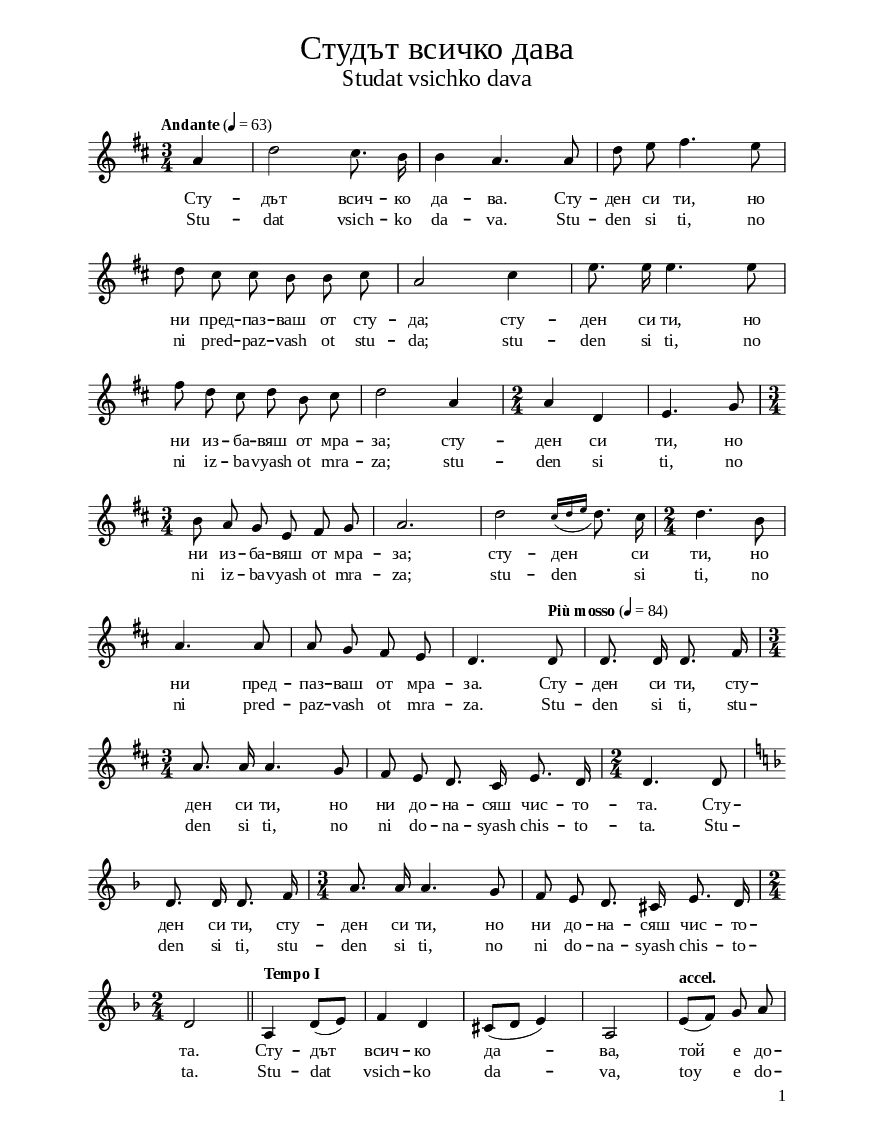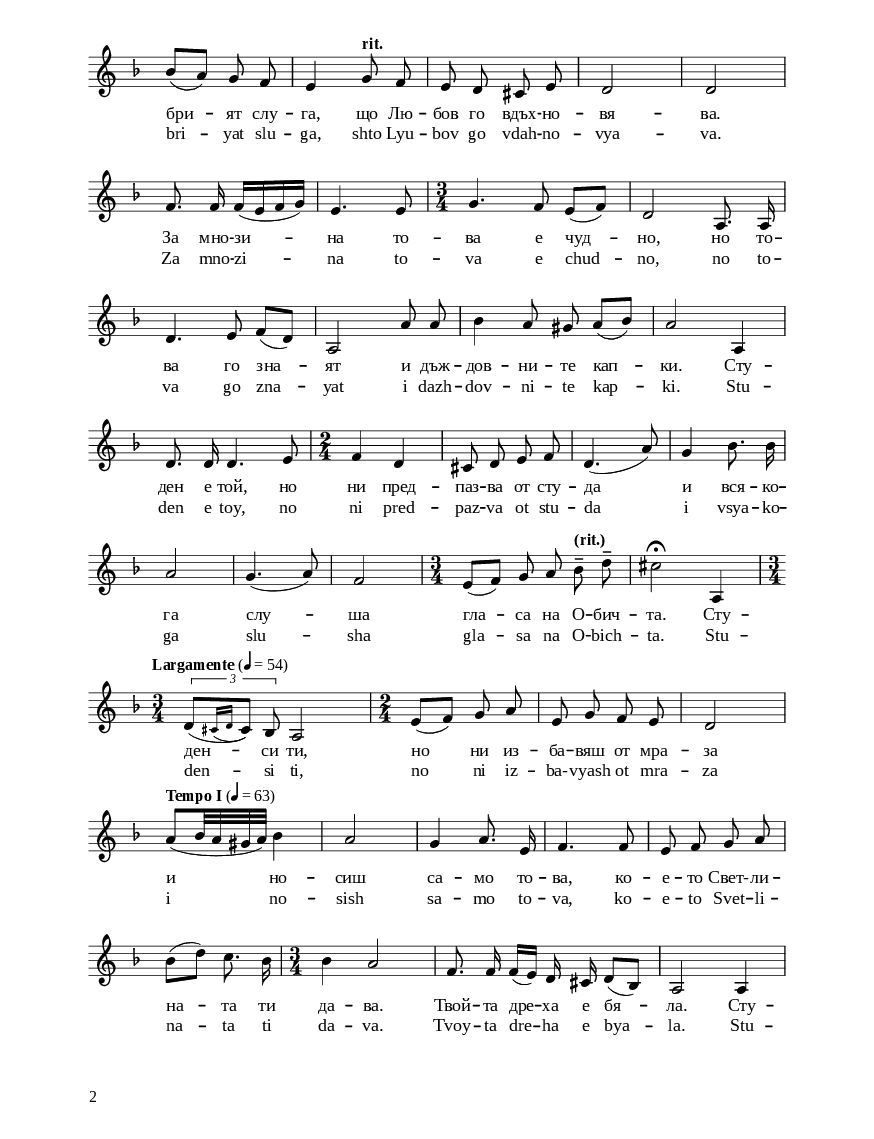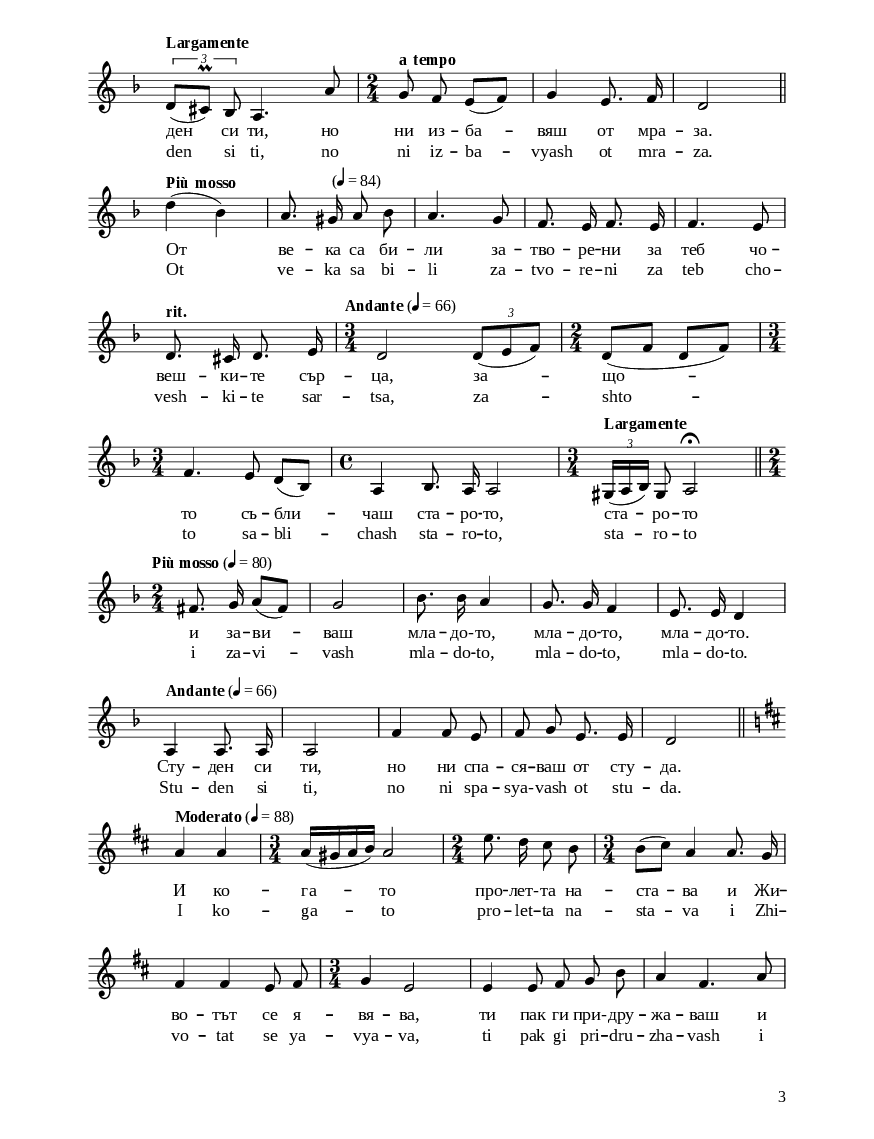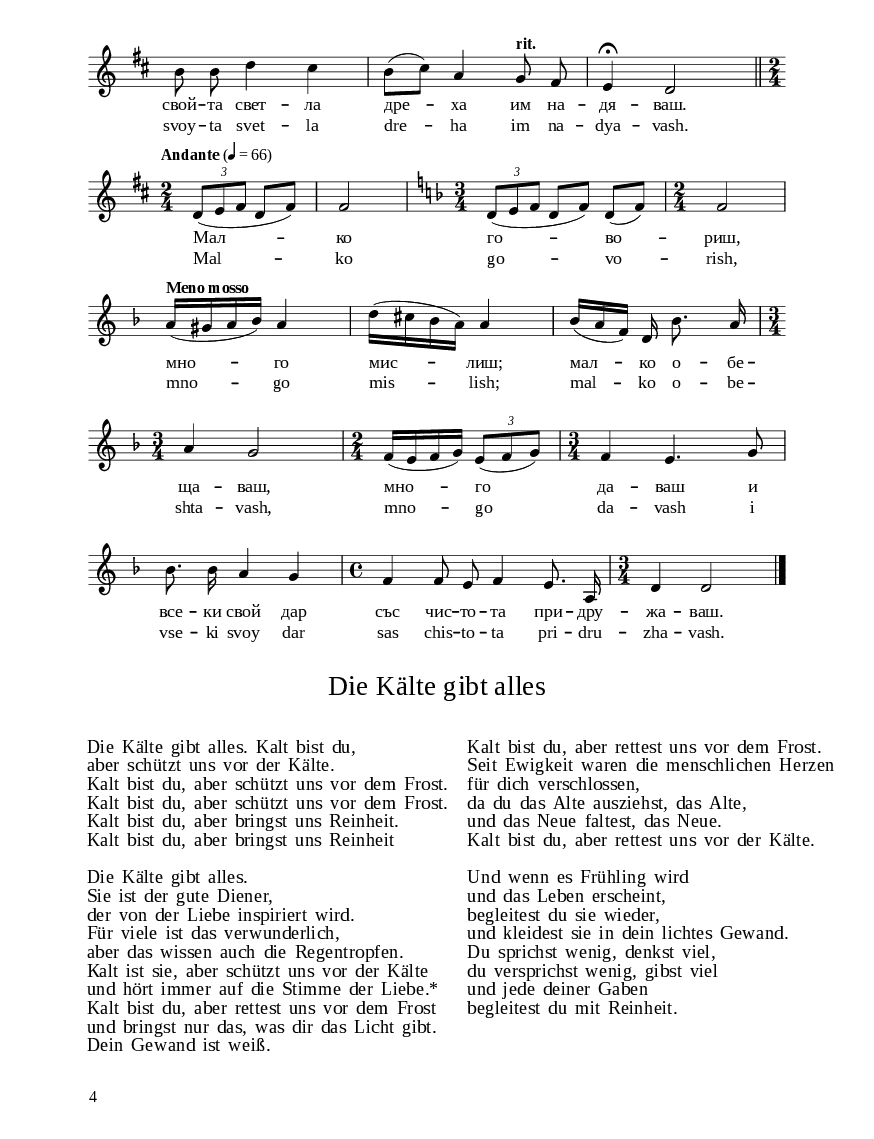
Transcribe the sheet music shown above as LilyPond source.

\version "2.24.0"

\include "include/globals.ily"

\bookpart {
  \label #'ref126
  \tocItem \markup "Студът всичко дава – Studat vsichko dava"
  \include "include/bookpart-paper.ily"
  \score {
    \include "include/score-layout.ily"

    \new Voice \absolute {
      \clef treble
      \key d \major
      \time 3/4
      \tempoFunc "Andante" 4 "63"
      \autoBeamOff
      \partial 4
      a'4 | % 2
      d''2  cis''8.  b'16 | % 3
      b'4  a'4.  a'8 | % 4
      d''8  e''8  fis''4.  e''8
      \break | % 5
      d''8  cis''8  cis''8  b'8
      b'8  cis''8 | % 6
      a'2  cis''4 | % 7
      e''8.  e''16  e''4.  e''8
      \break | % 8
      fis''8  d''8  cis''8  d''8
      b'8  cis''8 | % 9
      d''2  a'4 |
      \time 2/4  |
      a'4  d'4 | % 11
      e'4.  g'8 \break | % 12
      \time 3/4  | % 12
      b'8  a'8  g'8  e'8  fis'8
      g'8 | % 13
      a'2. | % 14
      d''2 \grace {
        cis''16 ( [  d''16
        e''16 ]
      }
      d''8. )  cis''16 | % 15
      \time 2/4  | % 15
      d''4.  b'8 \break | % 16
      a'4.  a'8 | % 17
      a'8  g'8  fis'8  e'8 | % 18
      d'4. \tempoFunc "Più mosso" 4 "84" d'8 | % 19
      d'8.  d'16  d'8.  fis'16 \break |
      \time 3/4  |
      a'8.  a'16  a'4.  g'8 | % 21
      fis'8  e'8  d'8.  cis'16  e'8.
      d'16 | % 22
      \time 2/4  | % 22
      d'4.  d'8 \break | % 23
      \key d \minor d'8.  d'16  d'8.  f'16 | % 24
      \time 3/4  | % 24
      a'8.  a'16  a'4.  g'8 | % 25
      f'8  e'8  d'8.  cis'16  e'8.
      d'16  % 26
      \break | % 27
      \time 2/4  | % 26
      d'2 \bar "||"
       | % 27
      \tempo "Tempo I" a4  d'8 ( [  e'8 ) ] | % 28
      f'4  d'4 | % 29
      cis'8 ( [  d'8 ]  e'4 ) |
      a2 | % 31
      \tempo "accel." e'8 ( [ f'8 ) ]
      g'8  a'8 \break | % 32
      bes'8 ( [  a'8 ) ]  g'8  f'8 | % 33
      e'4  g'8 ^\markup{ \bold {rit.} }  f'8 | % 34
      e'8  d'8  cis'8  e'8 | % 35
      d'2 | % 36
      d'2 \break | % 37
      f'8.  f'16  f'16 ( [  e'16  f'16
      g'16 ) ] | % 38
      e'4.  e'8 | % 39
      \time 3/4  | % 39
      g'4.  f'8  e'8 ( [  f'8 ) ] |
      d'2  a8.  a16 \break | % 41
      d'4.  e'8  f'8 ( [  d'8 ) ] | % 42
      a2  a'8  a'8 | % 43
      bes'4  a'8  gis'8  a'8 ( [
      bes'8 ) ] | % 44
      a'2  a4 | % 45
      d'8.  d'16  d'4.  e'8 | % 46
      \time 2/4  | % 46
      f'4  d'4 | % 47
      cis'8  d'8  e'8  f'8 | % 48
      d'4. (  a'8 ) | % 49
      g'4  bes'8.  bes'16 \break |
      a'2 | % 51
      g'4. (  a'8 ) | % 52
      f'2 | % 53
      \time 3/4  | % 53
      e'8 ( [  f'8 ) ]  g'8  a'8
      bes'8 -- ^\markup{ \bold {(rit.)} }  d''8 -- | % 54
      cis''2 ^\fermata  a4 \time 3/4 \break | % 55
      
      \tempoFunc "Largamente" 4 "54"
      \times 2/3  {
        d'8[ \=1( \grace { cis'16 \=2([ d'16 ]}  cis'8 \=1)\=2)] bes8
      }
      a2 | % 56
      \time 2/4  | % 56
      e'8 ( [  f'8 ) ]  g'8  a'8  | % 57
      e'8  g'8  f'8  e'8 | % 58
      d'2 \break | % 59
      \tempoFunc "Tempo I" 4 "63"
      a'8 ( [  bes'32  a'32  gis'32
      a'32 ) ]  bes'4 |
      a'2 | % 61
      g'4  a'8.  e'16 | % 62
      f'4.  f'8 | % 63
      e'8  f'8  g'8  a'8 \break | % 64
      bes'8 ( [  d''8 ) ]  c''8.
      bes'16 | % 65
      \time 3/4  | % 65
      bes'4  a'2 | % 66
      f'8.  f'16  f'16 ( [  e'16 ) ]
      d'16  cis'16  d'8 ( [  bes8 ) ] | % 67
      a2  a4 \break | % 68
      \pageBreak
      \times 2/3  {
        d'8 ( [ ^\markup{ \bold {Largamente} }  cis'8\prall ) ]
        bes8
      }
      a4. a'8
      | % 69
      \time 2/4  | % 69
      g'8 ^\markup{ \bold {a tempo} }  f'8  e'8 ( [
      f'8 ) ] |
      g'4  e'8.  f'16 | % 71
      d'2 \bar "||"
      \break | % 72
    
      d''4 ( ^\markup{ \bold {Più mosso} }  bes'4 ) | % 73
      a'8. \tempoFunc "" 4 "84"  gis'16  a'8  bes'8
      | % 74
      a'4.  g'8 | % 75
      f'8.  e'16  f'8.  e'16 | % 76
      f'4.  e'8 \break | % 77
      d'8. ^\markup{ \bold {rit.} }  cis'16  d'8.
      e'16 | % 78
      \time 3/4  | % 78
      \tempoFunc "Andante" 4 "66" d'2
      \times 2/3  {
        d'8 ( [  e'8  f'8 ) ]
      }
      | % 79
      \time 2/4  | % 79
      d'8 ( [  f'8 ]  d'8 [  f'8 ) ] \break |
      \time 3/4  |
      f'4.  e'8  d'8 ( [  bes8 ) ] | % 81
      \time 4/4  | % 81
      a4  bes8.  a16  a2 | % 82
      \time 3/4  | % 82
      \times 2/3  {
        gis16 ( [ ^\markup{ \bold {Largamente} }  a16
        bes16 )]
      }
      gis8  a2 ^\fermata \bar "||"
      \break | % 83
      \time 2/4  | % 83
      \tempoFunc "Più mosso" 4 "80" fis'8.  g'16  a'8 ( [
      fis'8 ) ] | % 84
      g'2 | % 85
      bes'8.  bes'16  a'4 | % 86
      g'8.  g'16  f'4 | % 87
      e'8.
      e'16
      d'4
      
      \stemNeutral
      \break | % 88
      \tempoFunc "Andante" 4 "66" a4  a8.  a16 | % 89
      a2 |
      f'4  f'8  e'8 | % 91
      f'8  g'8  e'8.  e'16 | % 92
      d'2 \bar "||"
      \break | % 93

      \key d \major | % 93
      \tempoFunc "Moderato" 4 "88" a'4  a'4 | % 94
      \time 3/4  | % 94
      a'16 ( [  gis'16  a'16  b'16 ) ]
      a'2 | % 95
      \time 2/4  | % 95
      e''8.  d''16  cis''8  b'8 | % 96
      \time 3/4  | % 96
      b'8 ( [  cis''8 ) ]  a'4  a'8.
      g'16 \break | % 97
      fis'4  fis'4  e'8  fis'8 | % 98
      \time 3/4 g'4  e'2 | % 99
      e'4  e'8  fis'8  g'8  b'8
      |
      a'4  fis'4.  a'8  \break | % 101
      \pageBreak
      b'8  b'8  d''4  cis''4 | % 102
      b'8 ( [  cis''8 ) ]  a'4  g'8
      ^\markup{ \bold {rit.} }  fis'8 | % 103
      | % 103
      e'4 ^\fermata  d'2 \bar "||" |
      \break % 104
     
      \time 2/4
        % 104
      \tempoFunc "Andante" 4 "66"
      \times 2/3  {
        d'8 ( [  e'8  fis'8 ]
      }
      
      %\once \override TextScript.extra-offset = #'(-1 . 1)
      d'8
      
      [  fis'8 ) ] | % 105
      fis'2 | % 106
      \key d \minor
      \time 3/4  | % 106

      \times 2/3  {
        d'8 ( [  e'8  f'8 ]
      }
      d'8 [  f'8 ) ]  d'8 ( [  f'8 ) ] | % 107
      \time 2/4  | % 107
      f'2 \break | % 108

      \tempo "Meno mosso" a'16 ( [  gis'16  a'16  bes'16 ) ]
      a'4 | % 109
      d''16 ( [  cis''16  bes'16  a'16
      ) ]  a'4 |
      bes'16 ( [  a'16  f'16 )]  d'16
      bes'8.  a'16 \break | % 111
      \time 3/4  | % 111
      a'4 g'2 | % 112
      \time 2/4  | % 112
      f'16 ( [  e'16  f'16  g'16 ) ]

      \times 2/3  {
        e'8 ( [  f'8  g'8 ) ]
      }
      | % 113
      \time 3/4  | % 113
      f'4  e'4.  g'8 \break | % 114
      bes'8.  bes'16  a'4  g'4 | % 115
      \time 4/4  | % 115
      f'4  f'8  e'8  f'4  e'8.
      a16 | % 116
      \time 3/4  | % 116
      d'4  d'2 \bar "|."
      
      %ima greshki

    }

    \addlyrics {
      Сту -- дът всич -- ко да -- ва. Сту
      -- ден си ти, но ни пред -- паз --
      ваш от сту -- да; сту -- ден си
      ти, но ни из -- ба -- вяш от мра
      -- за; сту -- ден си ти, но ни из
      -- ба -- вяш от мра -- за; сту -- ден
      си ти, но ни пред --
      паз -- ваш от мра -- за. Сту -- ден
      си ти, сту -- ден си ти, но ни
      до -- на -- сяш чис -- то -- та. Сту
      -- ден си ти, сту -- ден си ти,
      но ни до -- на -- сяш чис -- то --
      та. Сту -- дът  всич -- ко да
      --  ва, той  е до -- бри
      -- ят слу -- га, що Лю -- бов го
      вдъх -- но -- вя -- ва. За мно -- зи
      --   на то -- ва е чуд
      -- но, но то -- ва го зна --
      ят и дъж -- дов -- ни -- те кап
      -- ки. Сту -- ден е той, но ни
      пред -- паз -- ва от сту -- да
      и вся -- ко -- га слу -- ша гла
      -- са на О -- бич -- та. Сту --
      ден  --   си ти, но  ни
      из -- ба -- вяш от мра -- за и
          но -- сиш са -- мо
      то -- ва, ко -- е -- то "Свет-" -- ли --
      на -- та ти да -- ва. Твой -- та
      дре  -- ха е бя -- ла. Сту --
      ден  си ти, но ни из -- ба
      -- вяш от мра -- за. От  ве --
      ка са би -- ли за -- тво -- ре --
      ни за теб чо -- веш -- ки -- те
      сър -- ца, за --  що --
      то съ -- бли -- чаш ста --
      ро -- то, ста --  ро -- то и
      за -- ви -- ваш мла -- "до-" -- то,
      мла -- до -- то, мла -- до -- то. Сту -- 
      ден си ти, но ни спа -- ся -- ваш
      от сту -- да. И ко -- га --
      то про -- "лет-" -- та на -- ста
      -- ва и Жи -- во -- тът се я --
      вя -- ва, ти пак ги "при-" -- дру --
      жа -- ваш и свой -- та свет -- ла
      дре -- ха им на -- дя -- ваш.
      Мал --  ко го --
      во -- риш, мно --
      го мис --   лиш;
      мал -- ко о -- бе -- ща -- ваш,
      мно --   го   да --
      ваш и все -- ки свой дар със
      чис -- то -- та при -- дру -- жа --
      ваш.}
      \addlyrics {
        Stu -- dat vsich -- ko da -- va. Stu
        -- den si ti, no ni pred -- paz --
        vash ot stu -- da; stu -- den si
        ti, no ni iz -- ba -- vyash ot mra
        -- za; stu -- den si ti, no ni iz
        -- ba -- vyash ot mra -- za; stu -- den
        si ti, no ni pred --
        paz -- vash ot mra -- za. Stu -- den
        si ti, stu -- den si ti, no ni
        do -- na -- syash chis -- to -- ta. Stu
        -- den si ti, stu -- den si ti,
        no ni do -- na -- syash chis -- to --
        ta. Stu -- dat  vsich -- ko da
        --  va, toy  e do -- bri
        -- yat slu -- ga, shto Lyu -- bov go
        vdah -- no -- vya -- va. Za mno -- zi
        --   na to -- va e chud
        -- no, no to -- va go zna --
        yat i dazh -- dov -- ni -- te kap
        -- ki. Stu -- den e toy, no ni
        pred -- paz -- va ot stu -- da
        i vsya -- ko -- ga slu -- sha gla
        -- sa na O -- bich -- ta. Stu --
        den  -- si ti, no  ni
        iz -- "ba-" -- vyash ot mra -- za i
        no -- sish sa -- mo
        to -- va, ko -- e -- to Svet -- li --
        na -- ta ti da -- va. Tvoy -- ta
        dre  -- ha e bya -- la. Stu --
        den  si ti, no ni iz -- ba
        -- vyash ot mra -- za. Ot  ve --
        ka sa bi -- li za -- tvo -- re --
        ni za teb cho -- vesh -- ki -- te
        sar -- tsa, za --  shto --
        to sa -- bli -- chash sta --
        ro -- to, sta --  ro -- to i
        za -- vi -- vash mla -- do -- to,
        mla -- do -- to,  mla -- do -- to. Stu --
        den si ti, no ni spa -- "sya-" -- vash
        ot stu -- da. I ko -- ga --
        to pro -- let -- ta na -- sta
        -- va i Zhi -- vo -- tat se ya --
        vya -- va, ti pak gi pri -- dru --
        zha -- vash i svoy -- ta svet -- la
        dre -- ha im na -- dya -- vash.
        Mal --  ko go --
        vo -- rish, mno --
        go mis --   lish;
        mal -- ko o -- be -- shta -- vash,
        mno --   go   da --
        vash i vse -- ki svoy dar sas
        chis -- to -- ta pri -- dru -- zha --
        vash.}

        \header {
          title = \titleFunc "Студът всичко дава" "Studat vsichko dava"
        }

        \midi{}

      } % score




      % include foreign translation(s) of the song
      \version "2.24.0"

\markup \fill-line { \fontsize #deTitleFontSize "Die Kälte gibt alles" }
 \markup \null
 \markup \null
\markup \fontsize #+1.7 {
  \hspace #-2
  \vspace #1
  \override #'(baseline-skip . 1.8)


  \column {
   \line { " "  Die Kälte gibt alles. Kalt bist du,}

    \line { " " aber schützt uns vor der Kälte.}

    \line { " " Kalt bist du, aber schützt uns vor dem Frost.}
    
    \line { " "  Kalt bist du, aber schützt uns vor dem Frost.}

    \line { " "  Kalt bist du, aber bringst uns Reinheit.}

   \line { " "   Kalt bist du, aber bringst uns Reinheit}

   \line { " "  }
      

   \line { " "  Die Kälte gibt alles.}

   \line { " "  Sie ist der gute Diener,}

    \line { " " der von der Liebe inspiriert wird.}

   \line { " "  Für viele ist das verwunderlich,}

    \line { " " aber das wissen auch die Regentropfen.}

    \line { " "  Кalt ist sie, aber schützt uns vor der Kälte}

    \line { " " und hört immer auf die Stimme der Liebe.*}

    \line { " "  Kalt bist du, aber rettest uns vor dem Frost}

    \line { " " und bringst nur das, was dir das Licht gibt.}

    \line { " " Dein Gewand ist weiß.}

   

  }
  
  
     \override #'(baseline-skip . 1.8)
    \column {
 
  
    \line { " " Kalt bist du, aber rettest uns vor dem Frost.}

    \line { " " Seit Ewigkeit waren die menschlichen Herzen }
            
       \line { " "  für dich verschlossen,}

    \line { " " da du das Alte ausziehst, das Alte, }
            
        \line { " " und das Neue faltest, das Neue.}

    \line { " "  Kalt bist du, aber rettest uns vor der Kälte.}

 
    
      \line { " "  }

    \line { " " Und wenn es Frühling wird}

    \line { " " und das Leben erscheint,}

    \line { " " begleitest du sie wieder,}

    \line { " " und kleidest sie in dein lichtes Gewand.}

    \line { " " Du sprichst wenig, denkst viel,}

    \line { " " du versprichst wenig, gibst viel}

    \line { " " und jede deiner Gaben }
            
       \line { " "  begleitest du mit Reinheit.}

  }
}


    } % bookpart
